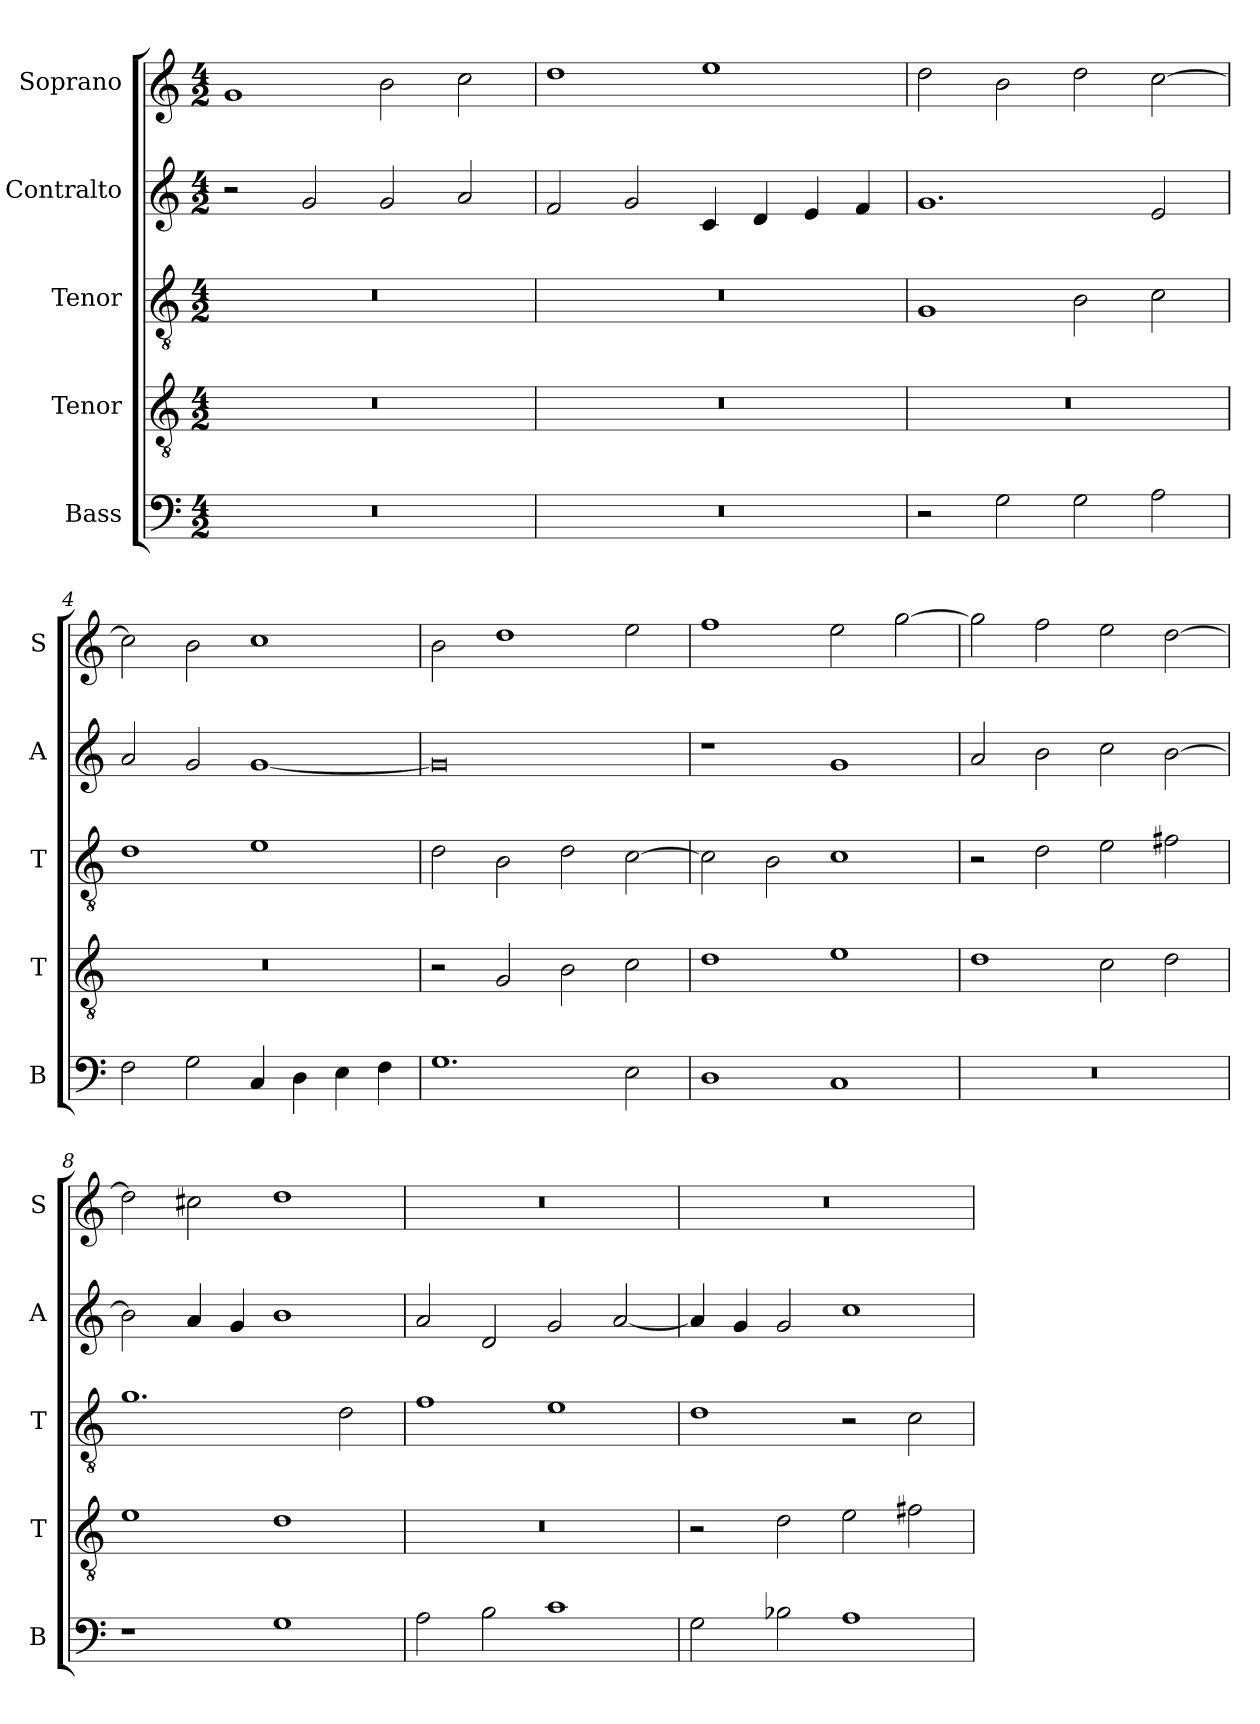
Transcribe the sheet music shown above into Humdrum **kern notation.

**kern	**kern	**kern	**kern	**kern
*part5	*part4	*part3	*part2	*part1
*staff5	*staff4	*staff3	*staff2	*staff1
*I"Bass	*I"Tenor	*I"Tenor	*I"Contralto	*I"Soprano
*I'B	*I'T	*I'T	*I'A	*I'S
*clefF4	*clefGv2	*clefGv2	*clefG2	*clefG2
*k[]	*k[]	*k[]	*k[]	*k[]
*G:mix	*G:mix	*G:mix	*G:mix	*G:mix
*M4/2	*M4/2	*M4/2	*M4/2	*M4/2
=1	=1	=1	=1	=1
0r	0r	0r	2r	1g
.	.	.	2g	.
.	.	.	2g	2b
.	.	.	2a	2cc
=2	=2	=2	=2	=2
0r	0r	0r	2f	1dd
.	.	.	2g	.
.	.	.	4c	1ee
.	.	.	4d	.
.	.	.	4e	.
.	.	.	4f	.
=3	=3	=3	=3	=3
2r	0r	1G	1.g	2dd
2G	.	.	.	2b
2G	.	2B	.	2dd
2A	.	2c	2e	[2cc
=4	=4	=4	=4	=4
2F	0r	1d	2a	2cc]
2G	.	.	2g	2b
4C	.	1e	[1g	1cc
4D	.	.	.	.
4E	.	.	.	.
4F	.	.	.	.
=5	=5	=5	=5	=5
1.G	2r	2d	0g]	2b
.	2G	2B	.	1dd
.	2B	2d	.	.
2E	2c	[2c	.	2ee
=6	=6	=6	=6	=6
1D	1d	2c]	1r	1ff
.	.	2B	.	.
1C	1e	1c	1g	2ee
.	.	.	.	[2gg
=7	=7	=7	=7	=7
0r	1d	2r	2a	2gg]
.	.	2d	2b	2ff
.	2c	2e	2cc	2ee
.	2d	2f#X	[2b	[2dd
=8	=8	=8	=8	=8
1r	1e	1.g	2b]	2dd]
.	.	.	4a	2cc#X
.	.	.	4g	.
1G	1d	.	1b	1dd
.	.	2d	.	.
=9	=9	=9	=9	=9
2A	0r	1f	2a	0r
2B	.	.	2d	.
1c	.	1e	2g	.
.	.	.	[2a	.
=10	=10	=10	=10	=10
2G	2r	1d	4a]	0r
.	.	.	4g	.
2B-X	2d	.	2g	.
1A	2e	2r	1cc	.
.	2f#X	2c	.	.
=	=	=	=	=
*-	*-	*-	*-	*-
